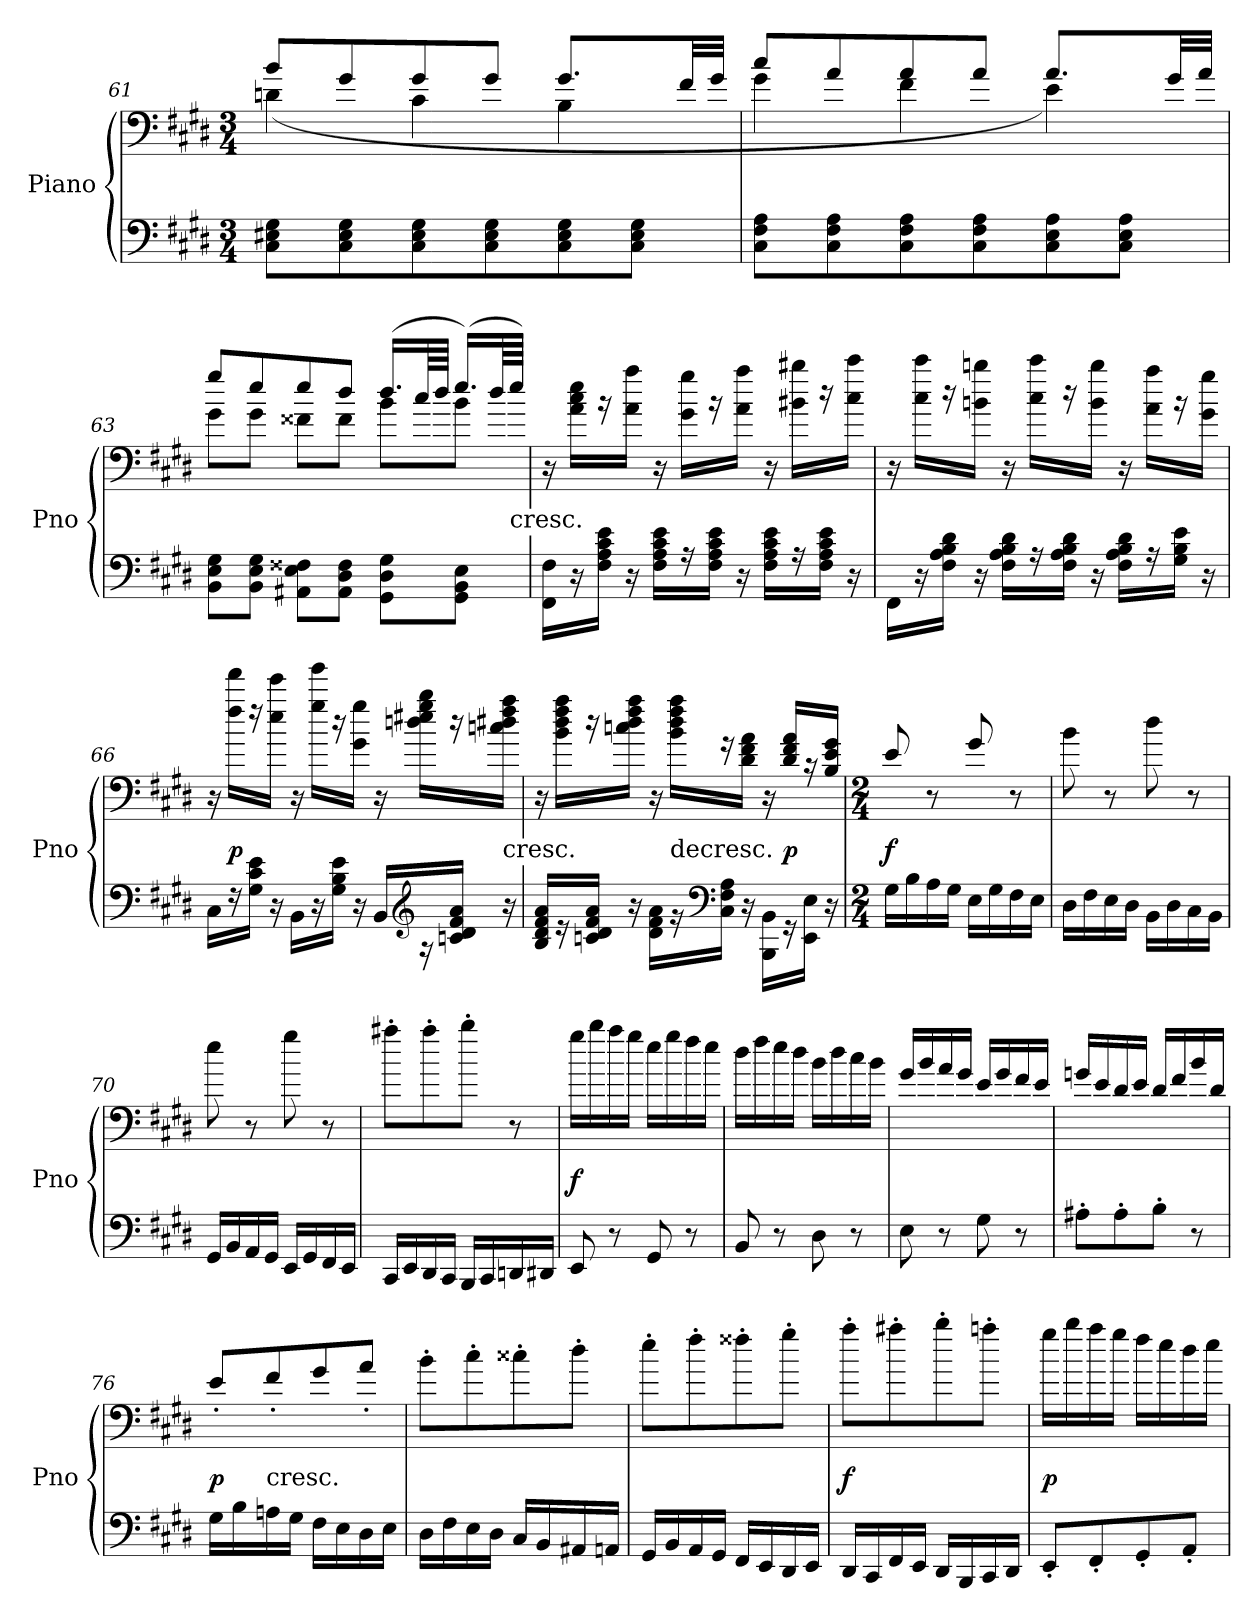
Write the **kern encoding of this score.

**kern	**kern	**dynam
*part1	*part1	*part1
*staff2	*staff1	*staff1/2
*I"Piano	*	*
*I'Pno	*	*
*clefF4	*clefF4	*
*k[f#c#g#d#]	*k[f#c#g#d#]	*
*E:	*E:	*
*M3/4	*M3/4	*
=61	=61	=61
*	*^	*
8C#\ 8E#X\ 8G#\L	8b/L	(4dn\	.
8C#\ 8E#\ 8G#\	8g#/	.	.
8C#\ 8E#\ 8G#\	8g#/	4c#\	.
8C#\ 8E#\ 8G#\	8g#/J	.	.
8C#\ 8E#\ 8G#\	8.g#/L	4B\	.
8C#\ 8E#\ 8G#\J	.	.	.
.	32f#/LL	.	.
.	32g#/JJJ	.	.
=62	=62	=62	=62
8C#\ 8F#\ 8A\L	8cc#/L	4g#\	.
8C#\ 8F#\ 8A\	8a/	.	.
8C#\ 8F#\ 8A\	8a/	4f#\	.
8C#\ 8F#\ 8A\	8a/J	.	.
8C#\ 8E\ 8A\	8.a/L	4e\)	.
8C#\ 8E\ 8A\J	.	.	.
.	32g#/LL	.	.
.	32a/JJJ	.	.
=63	=63	=63	=63
8BB\ 8E\ 8G#\L	8gg#/L	8g#\L	.
8BB\ 8E\ 8G#\J	8ee/	8g#\J	.
8AA#X\ 8E\ 8F##X\L	8ee/	8f##X\L	.
8AA#\ 8D#\ 8F##\J	8dd#/J	8f##\J	.
8GG#\ 8D#\ 8G#\L	(16.dd#/LL	8b\L	.
.	64cc#/LL	.	.
.	64dd#/JJJJ	.	.
8GG#\ 8BB\ 8E\J	(16.ee/LL)	8b\J	.
.	64dd#/LL	.	.
!	!LO:TX:c:t=cresc.	!	!
.	64ee/JJJJ)	.	.
*	*v	*v	*
=64	=64	=64
16FF#\ 16F#\LL	16r	.
16r	16a\ 16cc#\ 16ee\LL	.
16F#\ 16A\ 16c#\ 16e\JJ	16r	.
16r	16a\ 16aa\JJ	.
16F#\ 16A\ 16c#\ 16e\LL	16r	.
16r	16g#\ 16gg#\LL	.
16F#\ 16A\ 16c#\ 16e\JJ	16r	.
16r	16a\ 16aa\JJ	.
16F#\ 16A\ 16c#\ 16e\LL	16r	.
16r	16b#X\ 16bb#X\LL	.
16F#\ 16A\ 16c#\ 16e\JJ	16r	.
16r	16cc#\ 16ccc#\JJ	.
=65	=65	=65
16FF#\LL	16r	.
16r	16cc#\ 16ccc#\LL	.
16F#\ 16A\ 16B\ 16d#\JJ	16r	.
16r	16bn\ 16bbn\JJ	.
16F#\ 16A\ 16B\ 16d#\LL	16r	.
16r	16cc#\ 16ccc#\LL	.
16F#\ 16A\ 16B\ 16d#\JJ	16r	.
16r	16b\ 16bb\JJ	.
16F#\ 16A\ 16B\ 16d#\LL	16r	.
16r	16a\ 16aa\LL	.
16G#\ 16B\ 16e\JJ	16r	.
16r	16g#\ 16gg#\JJ	.
=66	=66	=66
16C#\LL	16r	.
16r	16ff#\ 16fff#\LL	p
16G#\ 16c#\ 16e\JJ	16r	.
16r	16ee\ 16eee\JJ	.
16BB\LL	16r	.
16r	16gg#\ 16ggg#\LL	.
16G#\ 16B\ 16e\JJ	16r	.
16r	16g#\ 16gg#\JJ	.
16BB/LL	16r	.
*clefG2	*	*
16r	16ddn\ 16ee#X\ 16gg#\ 16bb\LL	.
16cn/ 16d#/ 16f#/ 16a/JJ	16r	.
!	!LO:TX:c:t=cresc.	!
16r	16ccn\ 16dd#X\ 16ff#\ 16aa\JJ	.
=67	=67	=67
16B/ 16d#/ 16f#/ 16a/LL	16r	.
16r	16b\ 16dd#\ 16ff#\ 16aa\LL	.
16cn/ 16d#/ 16f#/ 16a/JJ	16r	.
16r	16ccn\ 16dd#\ 16ff#\ 16aa\JJ	.
16d#\ 16f#\ 16a\LL	16r	.
!	!LO:TX:c:t=decresc.	!
16r	16b\ 16dd#\ 16ff#\ 16aa\LL	.
*clefF4	*	*
16C#\ 16F#\ 16A\JJ	16r	.
16r	16d#\ 16f#\ 16a\JJ	.
16BBB\ 16BB\LL	16r	.
16r	16d#/ 16f#/ 16a/LL	p
16EE\ 16E\JJ	16r	.
16r	16B/ 16e/ 16g#/JJ	.
=68	=68	=68
*M2/4	*M2/4	*
16G#\LL	8e/	f
16B\	.	.
16A\	8r	.
16G#\JJ	.	.
16E\LL	8g#/	.
16G#\	.	.
16F#\	8r	.
16E\JJ	.	.
=69	=69	=69
16D#\LL	8b\	.
16F#\	.	.
16E\	8r	.
16D#\JJ	.	.
16BB\LL	8dd#\	.
16D#\	.	.
16C#\	8r	.
16BB\JJ	.	.
=70	=70	=70
16GG#/LL	8ee\	.
16BB/	.	.
16AA/	8r	.
16GG#/JJ	.	.
16EE/LL	8gg#\	.
16GG#/	.	.
16FF#/	8r	.
16EE/JJ	.	.
=71	=71	=71
16CC#/LL	8aa#X'\L	.
16EE/	.	.
16DD#/	8aa#'\	.
16CC#/JJ	.	.
16BBB/LL	8bb'\J	.
16CC#/	.	.
16DDn/	8r	.
16DD#X/JJ	.	.
=72	=72	=72
8EE/	16gg#\LL	f
.	16bb\	.
8r	16aa\	.
.	16gg#\JJ	.
8GG#/	16ee\LL	.
.	16gg#\	.
8r	16ff#\	.
.	16ee\JJ	.
=73	=73	=73
8BB/	16dd#\LL	.
.	16ff#\	.
8r	16ee\	.
.	16dd#\JJ	.
8D#\	16b\LL	.
.	16dd#\	.
8r	16cc#\	.
.	16b\JJ	.
=74	=74	=74
8E\	16g#/LL	.
.	16b/	.
8r	16a/	.
.	16g#/JJ	.
8G#\	16e/LL	.
.	16g#/	.
8r	16f#/	.
.	16e/JJ	.
=75	=75	=75
8A#X'\L	16gn/LL	.
.	16e/	.
8A#'\	16d#/	.
.	16e/JJ	.
8B'\J	16d#/LL	.
.	16f#/	.
8r	16b/	.
.	16d#/JJ	.
=76	=76	=76
16G#\LL	8e'/L	p
16B\	.	.
!	!LO:TX:c:t=cresc.	!
16An\	8f#'/	.
16G#\JJ	.	.
16F#\LL	8g#/	.
16E\	.	.
16D#\	8a'/J	.
16E\JJ	.	.
=77	=77	=77
16D#\LL	8b'\L	.
16F#\	.	.
16E\	8cc#'\	.
16D#\JJ	.	.
16C#/LL	8cc##X'\	.
16BB/	.	.
16AA#X/	8dd#'\J	.
16AAn/JJ	.	.
=78	=78	=78
16GG#/LL	8ee'\L	.
16BB/	.	.
16AA/	8ff#'\	.
16GG#/JJ	.	.
16FF#/LL	8ff##X'\	.
16EE/	.	.
16DD#/	8gg#'\J	.
16EE/JJ	.	.
=79	=79	=79
16DD#/LL	8aa'\L	f
16CC#/	.	.
16FF#/	8aa#X'\	.
16EE/JJ	.	.
16DD#/LL	8bb'\	.
16BBB/	.	.
16CC#/	8aan'\J	.
16DD#/JJ	.	.
=80	=80	=80
8EE'/L	16gg#\LL	p
.	16bb\	.
8FF#'/	16aa\	.
.	16gg#\JJ	.
8GG#'/	16ff#\LL	.
.	16ee\	.
8AA'/J	16dd#\	.
.	16ee\JJ	.
=	=	=
*-	*-	*-
